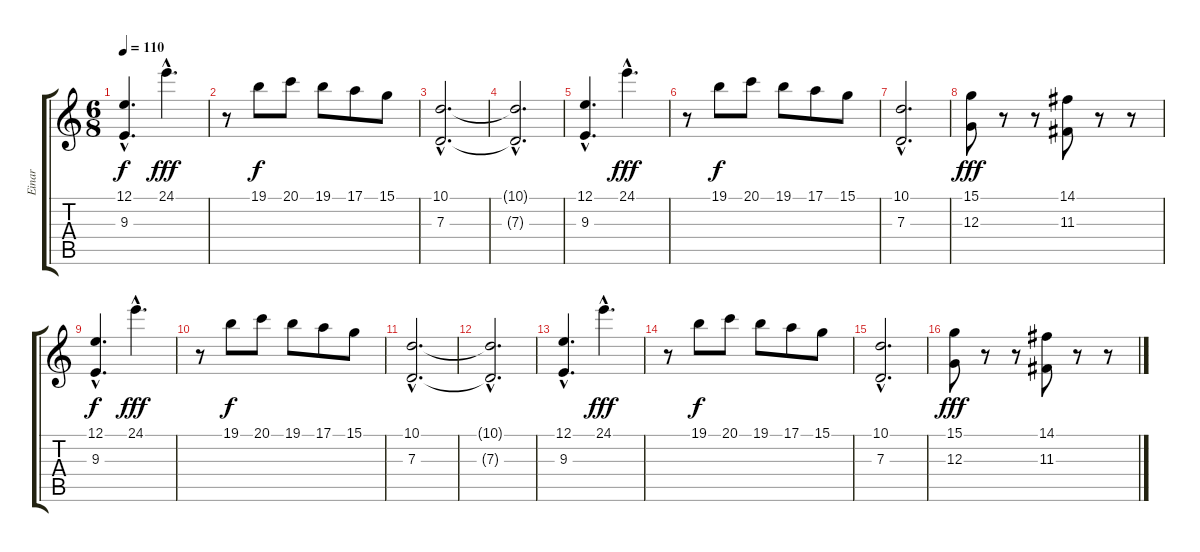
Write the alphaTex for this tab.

\track ("Einar" "Einar") {instrument stringensemble1}
\staff {score tabs}
\tuning (E4 B3 G3 D3 A2 E2) {hide}
\ts (6 8)
\tempo 110
\clef g2
\ks c
(12.1{hac} 9.3{hac}).4{d dy f instrument stringensemble1} 24.1{hac}.4{d dy fff} |
r.8 19.1.8{dy f} 20.1.8 19.1.8 17.1.8 15.1.8 |
(10.1{hac} 7.3{hac}).2{d} |
(10.1{hac t} 7.3{hac t}).2{d} |
(12.1{hac} 9.3{hac}).4{d} 24.1{hac}.4{d dy fff} |
r.8 19.1.8{dy f} 20.1.8 19.1.8 17.1.8 15.1.8 |
(10.1{hac} 7.3{hac}).2{d} |
(15.1 12.3).8{dy fff} r.8 r.8 (14.1 11.3).8 r.8 r.8 |
(12.1{hac} 9.3{hac}).4{d dy f} 24.1{hac}.4{d dy fff} |
r.8 19.1.8{dy f} 20.1.8 19.1.8 17.1.8 15.1.8 |
(10.1{hac} 7.3{hac}).2{d} |
(10.1{hac t} 7.3{hac t}).2{d} |
(12.1{hac} 9.3{hac}).4{d} 24.1{hac}.4{d dy fff} |
r.8 19.1.8{dy f} 20.1.8 19.1.8 17.1.8 15.1.8 |
(10.1{hac} 7.3{hac}).2{d} |
(15.1 12.3).8{dy fff} r.8 r.8 (14.1 11.3).8 r.8 r.8
